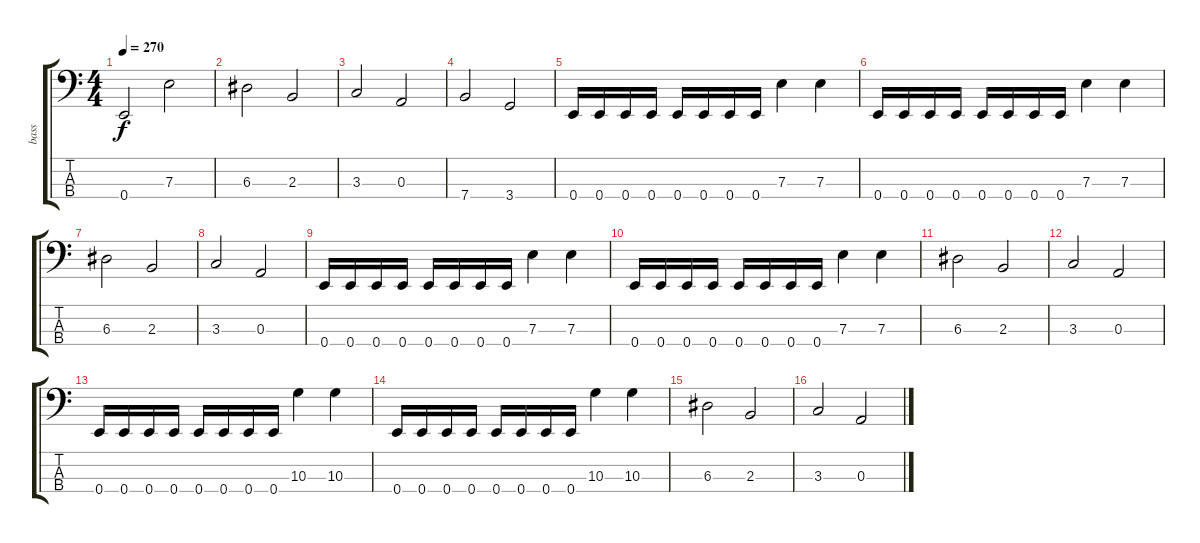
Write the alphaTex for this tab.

\track ("bass" "bass") {instrument electricbasspick}
\staff {score tabs}
\tuning (G2 D2 A1 E1) {hide}
\ts (4 4)
\tempo 270
\clef f4
\ks c
0.4.2{dy f} 7.3.2 |
6.3.2 2.3.2 |
3.3.2 0.3.2 |
7.4.2 3.4.2 |
0.4.16 0.4.16 0.4.16 0.4.16 0.4.16 0.4.16 0.4.16 0.4.16 7.3.4 7.3.4 |
0.4.16 0.4.16 0.4.16 0.4.16 0.4.16 0.4.16 0.4.16 0.4.16 7.3.4 7.3.4 |
6.3.2 2.3.2 |
3.3.2 0.3.2 |
0.4.16 0.4.16 0.4.16 0.4.16 0.4.16 0.4.16 0.4.16 0.4.16 7.3.4 7.3.4 |
0.4.16 0.4.16 0.4.16 0.4.16 0.4.16 0.4.16 0.4.16 0.4.16 7.3.4 7.3.4 |
6.3.2 2.3.2 |
3.3.2 0.3.2 |
0.4.16 0.4.16 0.4.16 0.4.16 0.4.16 0.4.16 0.4.16 0.4.16 10.3.4 10.3.4 |
0.4.16 0.4.16 0.4.16 0.4.16 0.4.16 0.4.16 0.4.16 0.4.16 10.3.4 10.3.4 |
6.3.2 2.3.2 |
3.3.2 0.3.2
